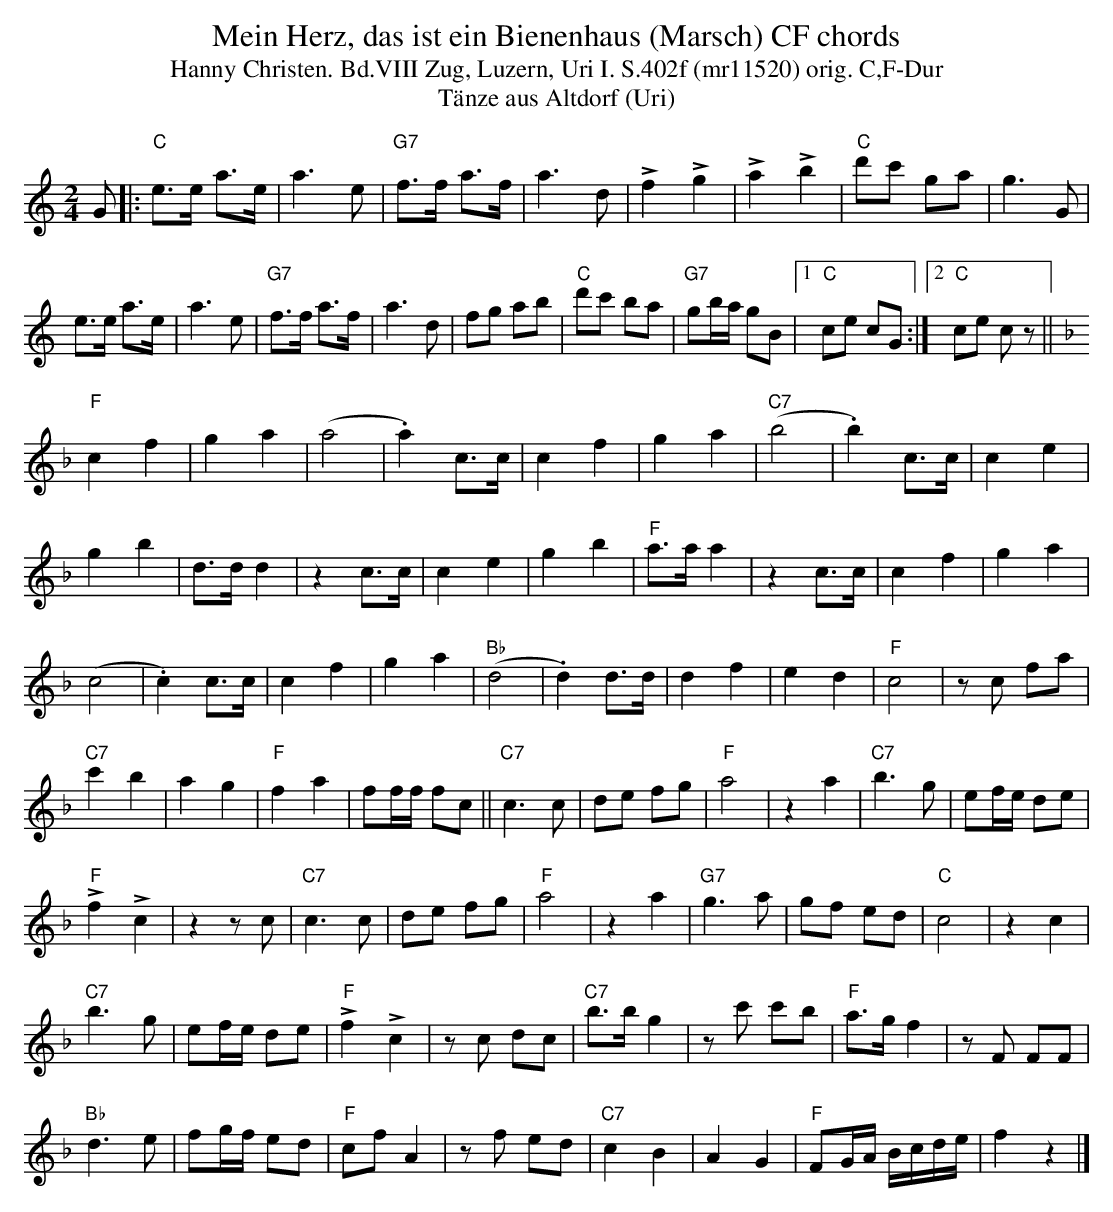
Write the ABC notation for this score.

X:1
T:Mein Herz, das ist ein Bienenhaus (Marsch) CF chords
T:Hanny Christen. Bd.VIII Zug, Luzern, Uri I. S.402f (mr11520) orig. C,F-Dur
T: T\"anze aus Altdorf (Uri)
M:2/4
L:1/8
K:C %%MIDI gchordon
G |: "C"e>e a>e | a3e | "G7"f>f a>f | a3d | +>+f2+>+g2 | +>+a2+>+b2 | "C"d'c' ga | g3G |
e>e a>e | a3e | "G7"f>f a>f | a3d | fg ab | "C"d'c' ba | "G7"gb/a/ gB |1 "C"ce cG :|2 "C"ce cz || [K:F] [L:1/4]
"F"cf | ga | (a2 | .a) c/>c/ | cf | ga | "C7"(b2 | .b) c/>c/ | ce |
gb | d/>d/d | zc/>c/ | ce | gb | "F"a/>a/a | zc/>c/ | cf | ga |
(c2 | .c) c/>c/ | cf | ga | "Bb"(d2 | .d) d/>d/ | df | ed | "F"c2 | z/c/ f/a/ |
"C7"c'b | ag | "F"fa |  f/f//f// f/c/ || "C7"c>c | d/e/ f/g/ | "F"a2 | za | "C7"b>g | e/f//e// d/e/ |
"F"+>+f+>+c | zz/c/ | "C7"c>c | d/e/ f/g/ | "F"a2 | za | "G7"g>a | g/f/ e/d/ | "C"c2 | zc |
"C7"b>g | e/f//e// d/e/ | "F"+>+f+>+c | z/c/ d/c/ | "C7"b/>b/ g | z/c'/ c'/b/ | "F"a/>g/ f | z/F/ F/F/ |
"Bb"d>e | f/g//f// e/d/ | "F"c/f/A | z/f/ e/d/ | "C7"cB | AG | "F"F/G//A// B//c//d//e// | fz |]
